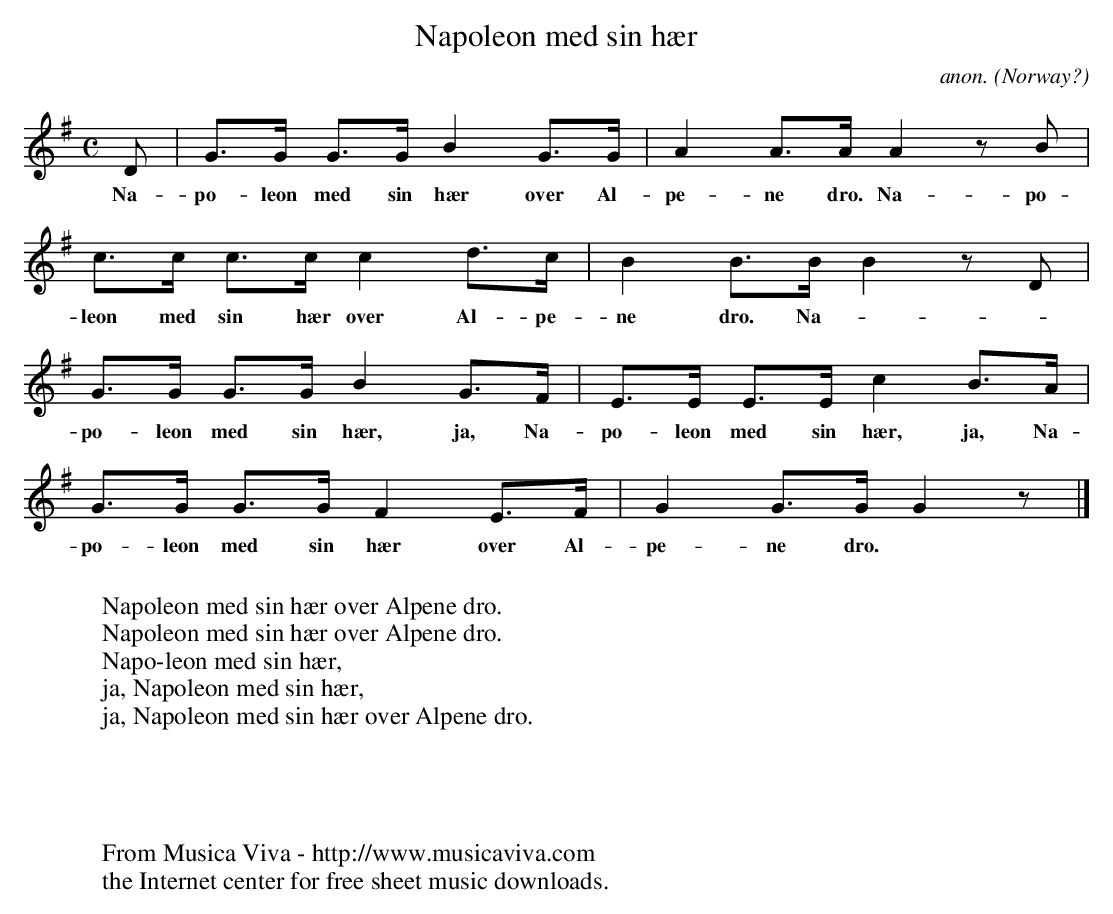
X:1
T:Napoleon med sin h\aer
C:anon.
O:Norway?
M:C
L:1/8
K:G
D|G>G G>G B2 G>G|A2 A>A A2 z B|c>c c>c c2 d>c|B2 B>B B2 z D|
w:Na-po-leon med sin h\aer over Al-pe-ne dro. Na-po-leon med sin h\aer over Al-pe-ne dro. Na-
G>G G>G B2 G>F|E>E E>E c2 B>A|G>G G>G F2 E>F|G2 G>G G2 z|]
w:po-leon med sin h\aer, ja, Na-po-leon med sin h\aer, ja, Na-po-leon med sin h\aer over Al-pe-ne dro.
W:
W:Napoleon med sin h\aer over Alpene dro.
W:Napoleon med sin h\aer over Alpene dro.
W:  Napo-leon med sin h\aer,
W:  ja, Napoleon med sin h\aer,
W:ja, Napoleon med sin h\aer over Alpene dro.
W:
W:
W:
W:
W:  From Musica Viva - http://www.musicaviva.com
W:  the Internet center for free sheet music downloads.
